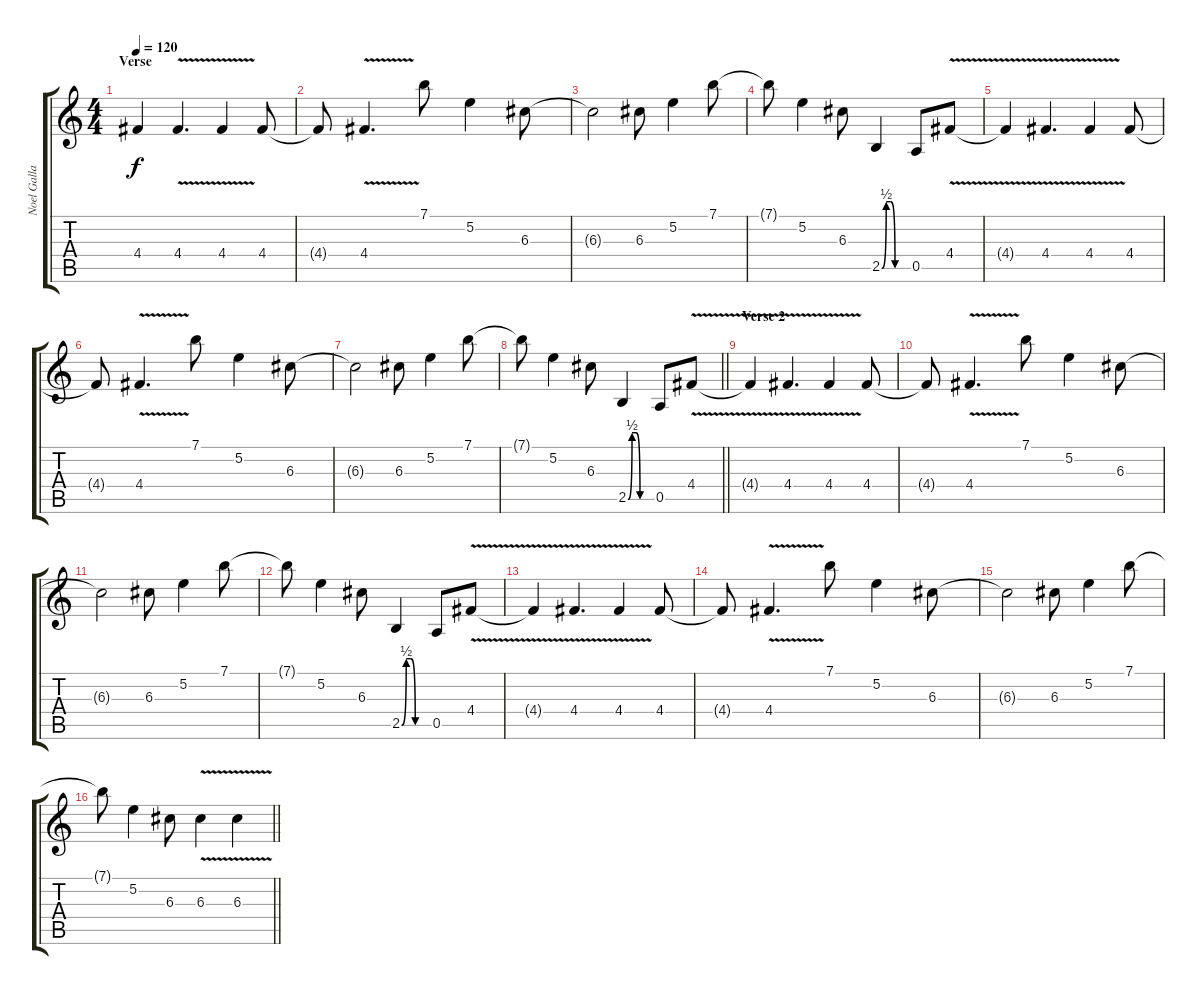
\track ("Noel Gallagher" "Noel Galla") {instrument overdrivenguitar}
\staff {score tabs}
\tuning (E4 B3 G3 D3 A2 E2) {hide}
\ts (4 4)
\section ("" "Verse")
\tempo 120
\clef g2
\ks c
4.4{t}.4{dy f} 4.4{v}.4{d} 4.4{v}.4 4.4.8 |
4.4{t}.8 4.4{v}.4{d} 7.1.8 5.2.4 6.3.8 |
6.3{t}.2 6.3.8 5.2.4 7.1.8 |
7.1{t}.8 5.2.4 6.3.8 2.5{be (custom 0 0 10 2 20 2 30 0 60 0)}.4 0.5.8 4.4{v}.8 |
4.4{t}.4 4.4{v}.4{d} 4.4{v}.4 4.4.8 |
4.4{t}.8 4.4{v}.4{d} 7.1.8 5.2.4 6.3.8 |
6.3{t}.2 6.3.8 5.2.4 7.1.8 |
\barLineRight lightlight
7.1{t}.8 5.2.4 6.3.8 2.5{be (custom 0 0 10 2 20 2 30 0 60 0)}.4 0.5.8 4.4{v}.8 |
\section ("" "Verse 2")
4.4{t}.4 4.4{v}.4{d} 4.4{v}.4 4.4.8 |
4.4{t}.8 4.4{v}.4{d} 7.1.8 5.2.4 6.3.8 |
6.3{t}.2 6.3.8 5.2.4 7.1.8 |
7.1{t}.8 5.2.4 6.3.8 2.5{be (custom 0 0 10 2 20 2 30 0 60 0)}.4 0.5.8 4.4{v}.8 |
4.4{t}.4 4.4{v}.4{d} 4.4{v}.4 4.4.8 |
4.4{t}.8 4.4{v}.4{d} 7.1.8 5.2.4 6.3.8 |
6.3{t}.2 6.3.8 5.2.4 7.1.8 |
\barLineRight lightlight
7.1{t}.8 5.2.4 6.3.8 6.3{v}.4 6.3{v}.4
